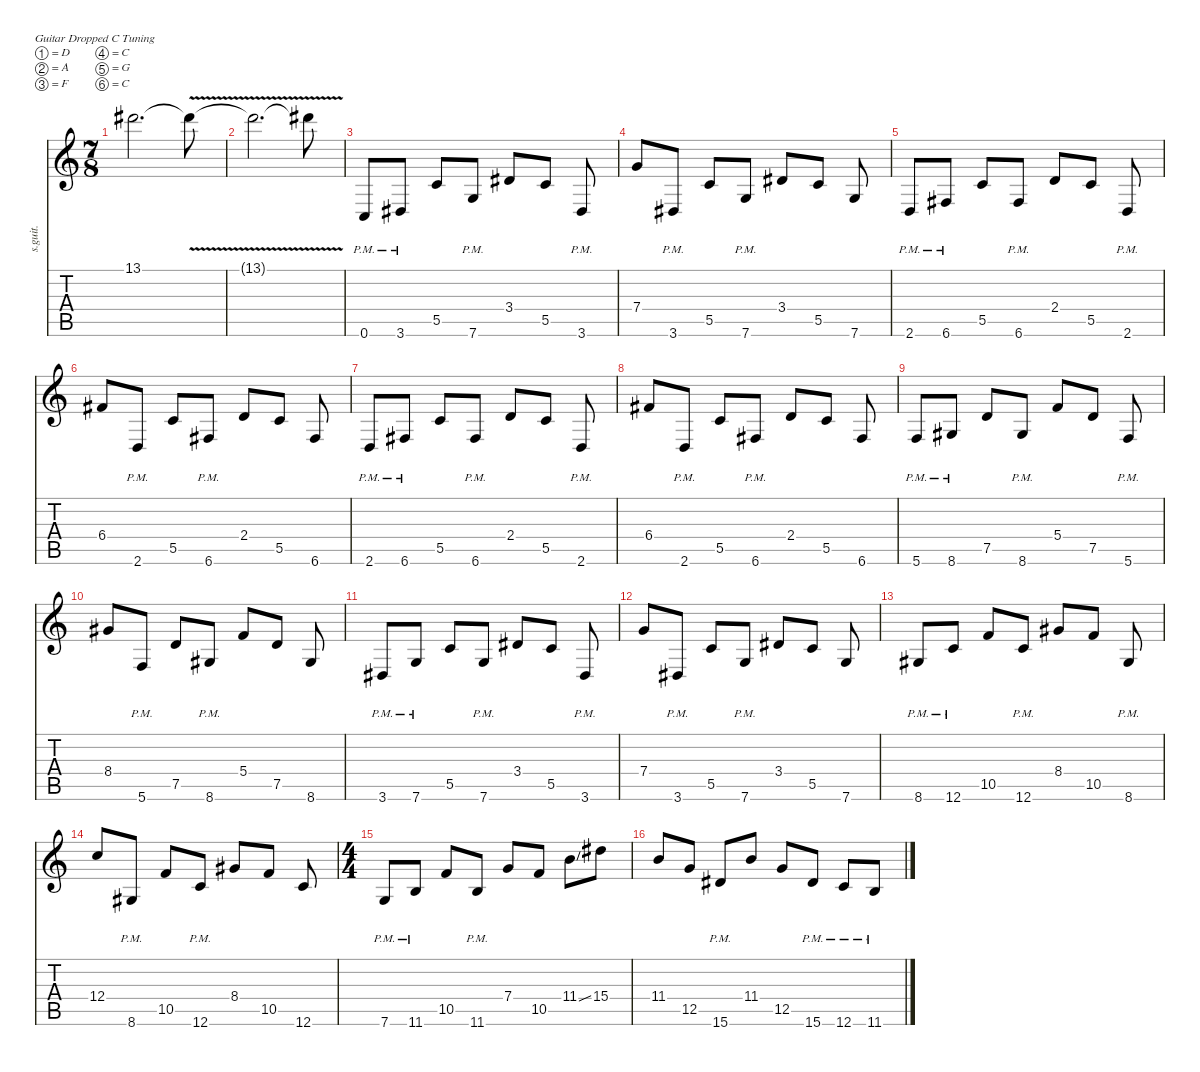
\defaultSystemsLayout 4
\hideDynamics
\bracketExtendMode nobrackets
\track ("Jake Bowen" "s.guit.") {instrument distortionguitar}
\staff {score tabs}
\tuning (D4 A3 F3 C3 G2 C2)
\ts (7 8)
\beaming (8 2 2 2 2)
\tempo (213 hide)
\clef g2
\ks c
13.1{acc #}.2{d lyrics (0 "") lyrics (1 "") lyrics (2 "") lyrics (3 "") lyrics (4 "") dy mf} 13.1{v t acc #}.8{lyrics (0 "") lyrics (1 "") lyrics (2 "") lyrics (3 "") lyrics (4 "")} |
13.1{v t acc #}.2{d lyrics (0 "") lyrics (1 "") lyrics (2 "") lyrics (3 "") lyrics (4 "")} 13.1{t acc #}.8{lyrics (0 "") lyrics (1 "") lyrics (2 "") lyrics (3 "") lyrics (4 "")} |
0.6{pm}.8{lyrics (0 "") lyrics (1 "") lyrics (2 "") lyrics (3 "") lyrics (4 "")} 3.6{pm acc #}.8{lyrics (0 "") lyrics (1 "") lyrics (2 "") lyrics (3 "") lyrics (4 "")} 5.5.8{lyrics (0 "") lyrics (1 "") lyrics (2 "") lyrics (3 "") lyrics (4 "")} 7.6{pm}.8{lyrics (0 "") lyrics (1 "") lyrics (2 "") lyrics (3 "") lyrics (4 "")} 3.4{acc #}.8{lyrics (0 "") lyrics (1 "") lyrics (2 "") lyrics (3 "") lyrics (4 "")} 5.5.8{lyrics (0 "") lyrics (1 "") lyrics (2 "") lyrics (3 "") lyrics (4 "")} 3.6{pm acc #}.8{lyrics (0 "") lyrics (1 "") lyrics (2 "") lyrics (3 "") lyrics (4 "")} |
7.4.8{lyrics (0 "") lyrics (1 "") lyrics (2 "") lyrics (3 "") lyrics (4 "")} 3.6{pm acc #}.8{lyrics (0 "") lyrics (1 "") lyrics (2 "") lyrics (3 "") lyrics (4 "")} 5.5.8{lyrics (0 "") lyrics (1 "") lyrics (2 "") lyrics (3 "") lyrics (4 "")} 7.6{pm}.8{lyrics (0 "") lyrics (1 "") lyrics (2 "") lyrics (3 "") lyrics (4 "")} 3.4{acc #}.8{lyrics (0 "") lyrics (1 "") lyrics (2 "") lyrics (3 "") lyrics (4 "")} 5.5.8{lyrics (0 "") lyrics (1 "") lyrics (2 "") lyrics (3 "") lyrics (4 "")} 7.6.8{lyrics (0 "") lyrics (1 "") lyrics (2 "") lyrics (3 "") lyrics (4 "")} |
2.6{pm}.8{lyrics (0 "") lyrics (1 "") lyrics (2 "") lyrics (3 "") lyrics (4 "")} 6.6{pm acc #}.8{lyrics (0 "") lyrics (1 "") lyrics (2 "") lyrics (3 "") lyrics (4 "")} 5.5.8{lyrics (0 "") lyrics (1 "") lyrics (2 "") lyrics (3 "") lyrics (4 "")} 6.6{pm acc #}.8{lyrics (0 "") lyrics (1 "") lyrics (2 "") lyrics (3 "") lyrics (4 "")} 2.4.8{lyrics (0 "") lyrics (1 "") lyrics (2 "") lyrics (3 "") lyrics (4 "")} 5.5.8{lyrics (0 "") lyrics (1 "") lyrics (2 "") lyrics (3 "") lyrics (4 "")} 2.6{pm}.8{lyrics (0 "") lyrics (1 "") lyrics (2 "") lyrics (3 "") lyrics (4 "")} |
6.4{acc #}.8{lyrics (0 "") lyrics (1 "") lyrics (2 "") lyrics (3 "") lyrics (4 "")} 2.6{pm}.8{lyrics (0 "") lyrics (1 "") lyrics (2 "") lyrics (3 "") lyrics (4 "")} 5.5.8{lyrics (0 "") lyrics (1 "") lyrics (2 "") lyrics (3 "") lyrics (4 "")} 6.6{pm acc #}.8{lyrics (0 "") lyrics (1 "") lyrics (2 "") lyrics (3 "") lyrics (4 "")} 2.4.8{lyrics (0 "") lyrics (1 "") lyrics (2 "") lyrics (3 "") lyrics (4 "")} 5.5.8{lyrics (0 "") lyrics (1 "") lyrics (2 "") lyrics (3 "") lyrics (4 "")} 6.6{acc #}.8{lyrics (0 "") lyrics (1 "") lyrics (2 "") lyrics (3 "") lyrics (4 "")} |
2.6{pm}.8{lyrics (0 "") lyrics (1 "") lyrics (2 "") lyrics (3 "") lyrics (4 "")} 6.6{pm acc #}.8{lyrics (0 "") lyrics (1 "") lyrics (2 "") lyrics (3 "") lyrics (4 "")} 5.5.8{lyrics (0 "") lyrics (1 "") lyrics (2 "") lyrics (3 "") lyrics (4 "")} 6.6{pm acc #}.8{lyrics (0 "") lyrics (1 "") lyrics (2 "") lyrics (3 "") lyrics (4 "")} 2.4.8{lyrics (0 "") lyrics (1 "") lyrics (2 "") lyrics (3 "") lyrics (4 "")} 5.5.8{lyrics (0 "") lyrics (1 "") lyrics (2 "") lyrics (3 "") lyrics (4 "")} 2.6{pm}.8{lyrics (0 "") lyrics (1 "") lyrics (2 "") lyrics (3 "") lyrics (4 "")} |
6.4{acc #}.8{lyrics (0 "") lyrics (1 "") lyrics (2 "") lyrics (3 "") lyrics (4 "")} 2.6{pm}.8{lyrics (0 "") lyrics (1 "") lyrics (2 "") lyrics (3 "") lyrics (4 "")} 5.5.8{lyrics (0 "") lyrics (1 "") lyrics (2 "") lyrics (3 "") lyrics (4 "")} 6.6{pm acc #}.8{lyrics (0 "") lyrics (1 "") lyrics (2 "") lyrics (3 "") lyrics (4 "")} 2.4.8{lyrics (0 "") lyrics (1 "") lyrics (2 "") lyrics (3 "") lyrics (4 "")} 5.5.8{lyrics (0 "") lyrics (1 "") lyrics (2 "") lyrics (3 "") lyrics (4 "")} 6.6{acc #}.8{lyrics (0 "") lyrics (1 "") lyrics (2 "") lyrics (3 "") lyrics (4 "")} |
5.6{pm}.8{lyrics (0 "") lyrics (1 "") lyrics (2 "") lyrics (3 "") lyrics (4 "")} 8.6{pm acc #}.8{lyrics (0 "") lyrics (1 "") lyrics (2 "") lyrics (3 "") lyrics (4 "")} 7.5.8{lyrics (0 "") lyrics (1 "") lyrics (2 "") lyrics (3 "") lyrics (4 "")} 8.6{pm acc #}.8{lyrics (0 "") lyrics (1 "") lyrics (2 "") lyrics (3 "") lyrics (4 "")} 5.4.8{lyrics (0 "") lyrics (1 "") lyrics (2 "") lyrics (3 "") lyrics (4 "")} 7.5.8{lyrics (0 "") lyrics (1 "") lyrics (2 "") lyrics (3 "") lyrics (4 "")} 5.6{pm}.8{lyrics (0 "") lyrics (1 "") lyrics (2 "") lyrics (3 "") lyrics (4 "")} |
8.4{acc #}.8{lyrics (0 "") lyrics (1 "") lyrics (2 "") lyrics (3 "") lyrics (4 "")} 5.6{pm}.8{lyrics (0 "") lyrics (1 "") lyrics (2 "") lyrics (3 "") lyrics (4 "")} 7.5.8{lyrics (0 "") lyrics (1 "") lyrics (2 "") lyrics (3 "") lyrics (4 "")} 8.6{pm acc #}.8{lyrics (0 "") lyrics (1 "") lyrics (2 "") lyrics (3 "") lyrics (4 "")} 5.4.8{lyrics (0 "") lyrics (1 "") lyrics (2 "") lyrics (3 "") lyrics (4 "")} 7.5.8{lyrics (0 "") lyrics (1 "") lyrics (2 "") lyrics (3 "") lyrics (4 "")} 8.6{acc #}.8{lyrics (0 "") lyrics (1 "") lyrics (2 "") lyrics (3 "") lyrics (4 "")} |
3.6{pm acc #}.8{lyrics (0 "") lyrics (1 "") lyrics (2 "") lyrics (3 "") lyrics (4 "")} 7.6{pm}.8{lyrics (0 "") lyrics (1 "") lyrics (2 "") lyrics (3 "") lyrics (4 "")} 5.5.8{lyrics (0 "") lyrics (1 "") lyrics (2 "") lyrics (3 "") lyrics (4 "")} 7.6{pm}.8{lyrics (0 "") lyrics (1 "") lyrics (2 "") lyrics (3 "") lyrics (4 "")} 3.4{acc #}.8{lyrics (0 "") lyrics (1 "") lyrics (2 "") lyrics (3 "") lyrics (4 "")} 5.5.8{lyrics (0 "") lyrics (1 "") lyrics (2 "") lyrics (3 "") lyrics (4 "")} 3.6{pm acc #}.8{lyrics (0 "") lyrics (1 "") lyrics (2 "") lyrics (3 "") lyrics (4 "")} |
7.4.8{lyrics (0 "") lyrics (1 "") lyrics (2 "") lyrics (3 "") lyrics (4 "")} 3.6{pm acc #}.8{lyrics (0 "") lyrics (1 "") lyrics (2 "") lyrics (3 "") lyrics (4 "")} 5.5.8{lyrics (0 "") lyrics (1 "") lyrics (2 "") lyrics (3 "") lyrics (4 "")} 7.6{pm}.8{lyrics (0 "") lyrics (1 "") lyrics (2 "") lyrics (3 "") lyrics (4 "")} 3.4{acc #}.8{lyrics (0 "") lyrics (1 "") lyrics (2 "") lyrics (3 "") lyrics (4 "")} 5.5.8{lyrics (0 "") lyrics (1 "") lyrics (2 "") lyrics (3 "") lyrics (4 "")} 7.6.8{lyrics (0 "") lyrics (1 "") lyrics (2 "") lyrics (3 "") lyrics (4 "")} |
8.6{pm acc #}.8{lyrics (0 "") lyrics (1 "") lyrics (2 "") lyrics (3 "") lyrics (4 "")} 12.6{pm}.8{lyrics (0 "") lyrics (1 "") lyrics (2 "") lyrics (3 "") lyrics (4 "")} 10.5.8{lyrics (0 "") lyrics (1 "") lyrics (2 "") lyrics (3 "") lyrics (4 "")} 12.6{pm}.8{lyrics (0 "") lyrics (1 "") lyrics (2 "") lyrics (3 "") lyrics (4 "")} 8.4{acc #}.8{lyrics (0 "") lyrics (1 "") lyrics (2 "") lyrics (3 "") lyrics (4 "")} 10.5.8{lyrics (0 "") lyrics (1 "") lyrics (2 "") lyrics (3 "") lyrics (4 "")} 8.6{pm acc #}.8{lyrics (0 "") lyrics (1 "") lyrics (2 "") lyrics (3 "") lyrics (4 "")} |
12.4.8{lyrics (0 "") lyrics (1 "") lyrics (2 "") lyrics (3 "") lyrics (4 "")} 8.6{pm acc #}.8{lyrics (0 "") lyrics (1 "") lyrics (2 "") lyrics (3 "") lyrics (4 "")} 10.5.8{lyrics (0 "") lyrics (1 "") lyrics (2 "") lyrics (3 "") lyrics (4 "")} 12.6{pm}.8{lyrics (0 "") lyrics (1 "") lyrics (2 "") lyrics (3 "") lyrics (4 "")} 8.4{acc #}.8{lyrics (0 "") lyrics (1 "") lyrics (2 "") lyrics (3 "") lyrics (4 "")} 10.5.8{lyrics (0 "") lyrics (1 "") lyrics (2 "") lyrics (3 "") lyrics (4 "")} 12.6.8{lyrics (0 "") lyrics (1 "") lyrics (2 "") lyrics (3 "") lyrics (4 "")} |
\ts (4 4)
\beaming (8 2 2 2 2)
7.6{pm}.8{lyrics (0 "") lyrics (1 "") lyrics (2 "") lyrics (3 "") lyrics (4 "")} 11.6{pm}.8{lyrics (0 "") lyrics (1 "") lyrics (2 "") lyrics (3 "") lyrics (4 "")} 10.5.8{lyrics (0 "") lyrics (1 "") lyrics (2 "") lyrics (3 "") lyrics (4 "")} 11.6{pm}.8{lyrics (0 "") lyrics (1 "") lyrics (2 "") lyrics (3 "") lyrics (4 "")} 7.4.8{lyrics (0 "") lyrics (1 "") lyrics (2 "") lyrics (3 "") lyrics (4 "")} 10.5.8{lyrics (0 "") lyrics (1 "") lyrics (2 "") lyrics (3 "") lyrics (4 "")} 11.4{ss}.8{lyrics (0 "") lyrics (1 "") lyrics (2 "") lyrics (3 "") lyrics (4 "")} 15.4{acc #}.8{lyrics (0 "") lyrics (1 "") lyrics (2 "") lyrics (3 "") lyrics (4 "")} |
11.4.8{lyrics (0 "") lyrics (1 "") lyrics (2 "") lyrics (3 "") lyrics (4 "")} 12.5.8{lyrics (0 "") lyrics (1 "") lyrics (2 "") lyrics (3 "") lyrics (4 "")} 15.6{pm acc #}.8{lyrics (0 "") lyrics (1 "") lyrics (2 "") lyrics (3 "") lyrics (4 "")} 11.4.8{lyrics (0 "") lyrics (1 "") lyrics (2 "") lyrics (3 "") lyrics (4 "")} 12.5.8{lyrics (0 "") lyrics (1 "") lyrics (2 "") lyrics (3 "") lyrics (4 "")} 15.6{pm acc #}.8{lyrics (0 "") lyrics (1 "") lyrics (2 "") lyrics (3 "") lyrics (4 "")} 12.6{pm}.8{lyrics (0 "") lyrics (1 "") lyrics (2 "") lyrics (3 "") lyrics (4 "")} 11.6{pm}.8{lyrics (0 "") lyrics (1 "") lyrics (2 "") lyrics (3 "") lyrics (4 "")}
